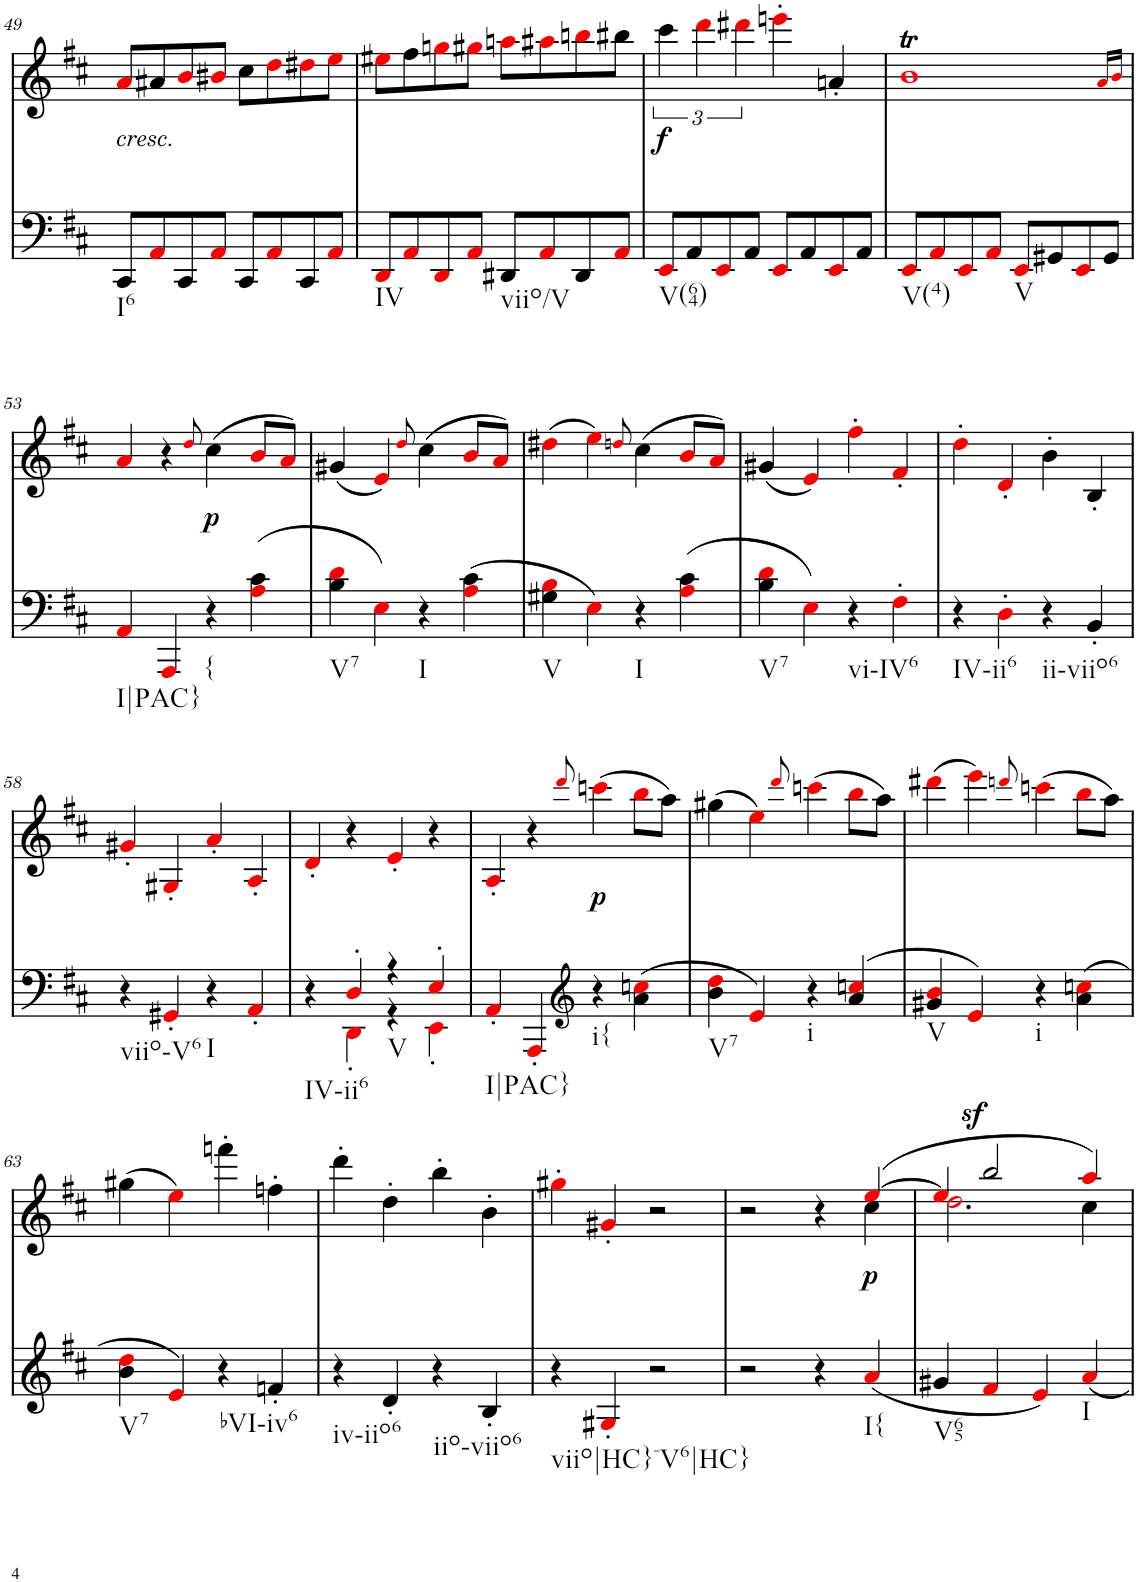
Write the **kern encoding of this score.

**kern	**kern	**text	**dynam
*part2	*part1	*part1	*part1
*staff2	*staff1	*staff1	*staff1
*I"piano	*I"piano	*	*
*I'Pno	*I'Pno	*	*
!!LO:PB:g=z
*clefF4	*clefG2	*	*
*k[f#c#]	*k[f#c#]	*	*
*D:	*D:	*	*
*M4/4	*M4/4	*	*
=49	=49	=49	=49
!	!LO:TX:b:i:t=cresc.	!	!
!LO:TX:b:t=I6	!	!	!
!	!	!LO:LY:b	!
8CC#/L	8ai/L	<	.
8AAi/	8a#X/	.	.
8CC#/	8bi/	.	.
8AAi/J	8b#Xi/J	.	.
8CC#/L	8cc#\L	.	.
8AAi/	8ddi\	.	.
8CC#/	8dd#Xi\	.	.
8AAi/J	8eei\J	.	.
=50	=50	=50	=50
!LO:TX:b:t=IV	!	!	!
8DDi/L	8ee#Xi\L	.	.
8AAi/	8ff#\	.	.
8DDi/	8ggni\	.	.
8AAi/J	8gg#Xi\J	.	.
!LO:TX:b:t=viio/V	!	!	!
8DD#X/L	8aani\L	.	.
8AAi/	8aa#Xi\	.	.
8DD#/	8bbni\	.	.
8AAi/J	8bb#X\J	.	.
=51	=51	=51	=51
!LO:TX:b:t=V(64)	!	!	!
!	!	!LO:LY:b	!LO:DY:b
8EEi/L	6ccc#\	f	f
8AA/	.	.	.
.	6dddi\	.	.
8EEi/	.	.	.
.	6ddd#Xi\	.	.
8AA/J	.	.	.
8EEi/L	4eeen'i\	.	.
8AA/	.	.	.
8EEi/	4an'/	.	.
8AA/J	.	.	.
=52	=52	=52	=52
!LO:TX:b:t=V(4)	!	!	!
8EEi/L	1bTi	.	.
8AAi/	.	.	.
8EEi/	.	.	.
8AAi/J	.	.	.
!LO:TX:b:t=V	!	!	!
8EEi/L	.	.	.
8GG#X/	.	.	.
8EEi/	.	.	.
8GG#/J	.	.	.
.	16qai/LL	.	.
.	16qbi/JJ	.	.
!!LO:LB:g=z
=53	=53	=53	=53
!LO:TX:b:t=I|PAC}	!	!	!
4AAi/	4ai/	.	.
4AAAi/	4r	.	.
.	8qddi/	.	.
!LO:TX:b:t={	!	!	!
!	!	!LO:LY:b	!LO:DY:b
4r	(4cc#\	p	p
(4Ai\ 4c#\	8bi/L	.	.
.	8ai/J)	.	.
=54	=54	=54	=54
!LO:TX:b:t=V7	!	!	!
4B\ 4di\	(4g#X/	.	.
4Ei\)	4ei/)	.	.
.	8qddi/	.	.
!LO:TX:b:t=I	!	!	!
4r	(4cc#\	.	.
(4Ai\ 4c#\	8bi/L	.	.
.	8ai/J)	.	.
=55	=55	=55	=55
!LO:TX:b:t=V	!	!	!
4G#X\ 4Bi\	(4dd#Xi\	.	.
4Ei\)	4eei\)	.	.
.	8qddni/	.	.
!LO:TX:b:t=I	!	!	!
4r	(4cc#\	.	.
(4Ai\ 4c#\	8bi/L	.	.
.	8ai/J)	.	.
=56	=56	=56	=56
!LO:TX:b:t=V7	!	!	!
4B\ 4di\	(4g#X/	.	.
4Ei\)	4ei/)	.	.
!LO:TX:b:t=vi-IV6	!	!	!
4r	4ff#'i\	.	.
4F#'i\	4f#'i/	.	.
=57	=57	=57	=57
!LO:TX:b:t=IV-ii6	!	!	!
4r	4dd'i\	.	.
4D'i\	4d'i/	.	.
!LO:TX:b:t=ii-viio6	!	!	!
4r	4b'\	.	.
4BB'/	4B'/	.	.
!!LO:LB:g=z
=58	=58	=58	=58
!LO:TX:b:t=viio-V6	!	!	!
4r	4g#X'i/	.	.
4GG#X'i/	4G#X'i/	.	.
!LO:TX:b:t=I	!	!	!
4r	4a'i/	.	.
4AA'i/	4A'i/	.	.
=59	=59	=59	=59
*^	*	*	*
!LO:TX:b:t=IV-ii6	!	!	!	!
4r	4ryy	4d'i/	.	.
4D'i/	4DD'i\	4r	.	.
!LO:TX:b:t=V	!	!	!	!
4r	4r	4e'i/	.	.
4E'i/	4EE'i\	4r	.	.
=60	=60	=60	=60	=60
!LO:TX:b:t=I|PAC}	!	!	!	!
*v	*v	*	*	*
4AA'i/	4A'i/	.	.
4AAA'i/	4r	.	.
*clefG2	*	*	*
.	8qdddi/	.	.
!LO:TX:b:t=i{	!	!	!
!	!	!	!LO:DY:b
4r	(4cccni\	.	p
(4a\ 4ccni\	8bbi\L	.	.
.	8aa\J)	.	.
=61	=61	=61	=61
!LO:TX:b:t=V7	!	!	!
4b\ 4ddi\	(4gg#X\	.	.
4ei/)	4eei\)	.	.
.	8qdddi/	.	.
!LO:TX:b:t=i	!	!	!
4r	(4cccni\	.	.
(>4a/ 4ccni/	8bbi\L	.	.
.	8aa\J)	.	.
=62	=62	=62	=62
!LO:TX:b:t=V	!	!	!
4g#X/ 4bi/	(4ddd#Xi\	.	.
4ei/)	4eeei\)	.	.
.	8qdddni/	.	.
!LO:TX:b:t=i	!	!	!
4r	(4cccni\	.	.
(4a\ 4ccni\	8bbi\L	.	.
.	8aa\J)	.	.
!!LO:LB:g=z
=63	=63	=63	=63
!LO:TX:b:t=V7	!	!	!
4b\ 4ddi\	(4gg#X\	.	.
4ei/)	4eei\)	.	.
!LO:TX:b:t=bVI-iv6	!	!	!
4r	4fffn'\	.	.
4fn'/	4ffn'\	.	.
=64	=64	=64	=64
!LO:TX:b:t=iv-iio6	!	!	!
4r	4ddd'\	.	.
4d'/	4dd'\	.	.
!LO:TX:b:t=iio-viio6	!	!	!
4r	4bb'\	.	.
4B'/	4b'\	.	.
=65	=65	=65	=65
!LO:TX:b:t=viio|HC}-V6|HC}	!	!	!
4r	4gg#X'i\	.	.
4G#X'i/	4g#X'i/	.	.
2r	2r	.	.
=66	=66	=66	=66
*	*^	*	*
2r	2r	2.ryy	.	.
4r	4r	.	.	.
!LO:TX:b:t=I{	!	!	!	!
!	!	!	!	!LO:DY:b
(4ai/	([4eei/	4cc#\	.	p
=67	=67	=67	=67	=67
!LO:TX:b:t=V65	!	!	!	!
4g#X/	4eei/]	2.ddi\	.	.
!	!	!	!	!LO:DY:a
4f#i/	2bb/	.	.	sf
4ei/)	.	.	.	.
!LO:TX:b:t=I	!	!	!	!
4ai/	4aai/)	4cc#\	.	.
*	*v	*v	*	*
=	=	=	=
*-	*-	*-	*-
